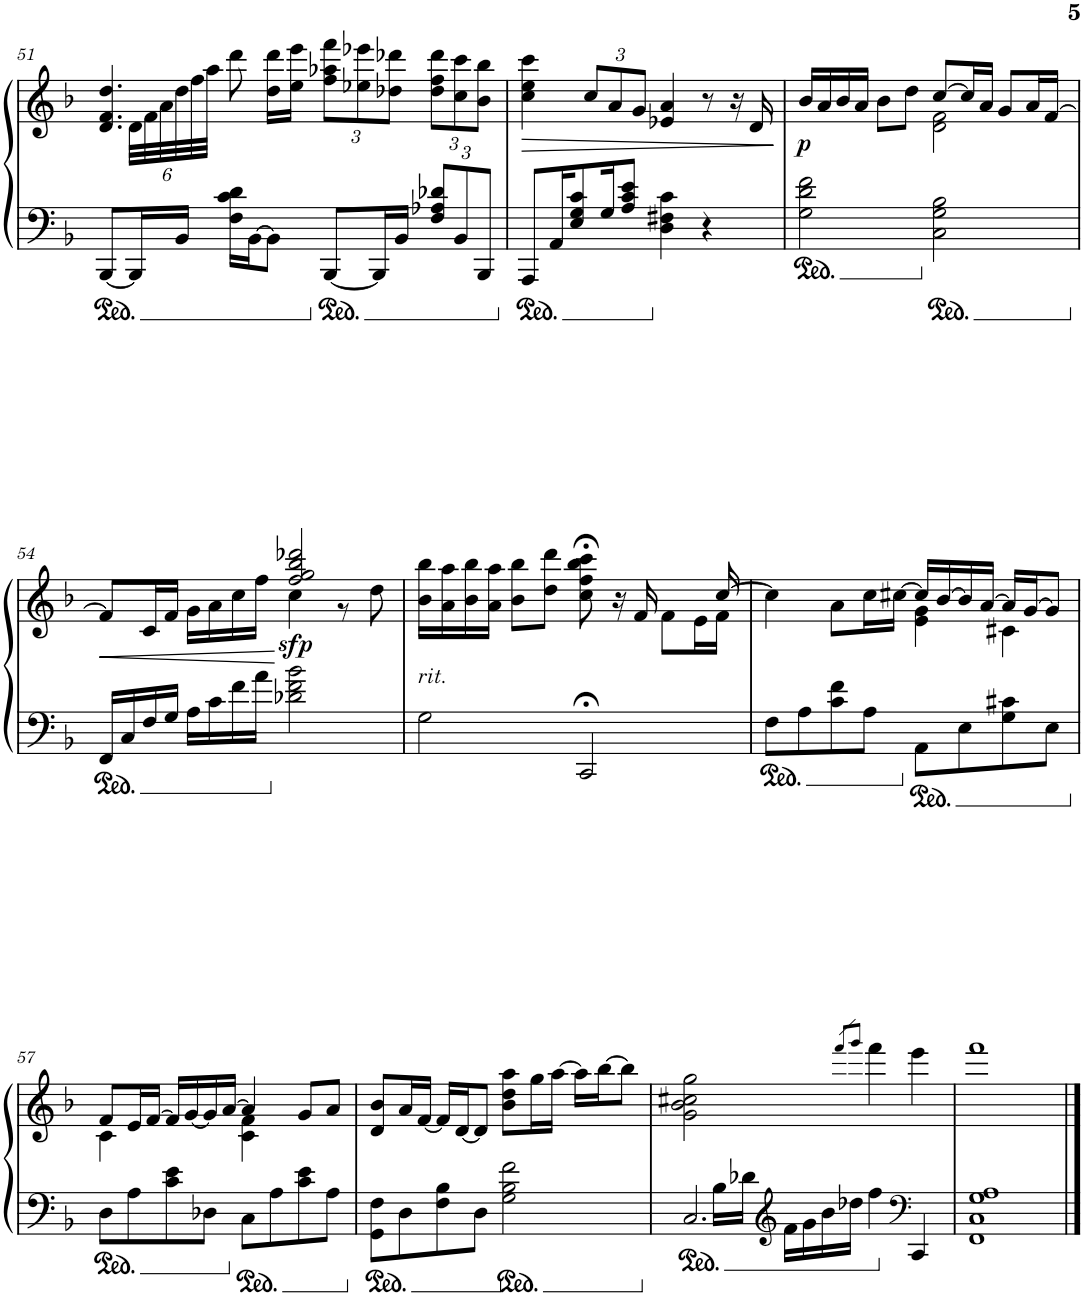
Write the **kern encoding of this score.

**kern	**kern	**dynam
*part1	*part1	*part1
*staff2	*staff1	*staff1/2
*I"Piano	*	*
*I'Pno.	*	*
!!LO:PB:g=z
*clefF4	*clefG2	*
*k[b-]	*k[b-]	*
*M4/4	*M4/4	*
=51	=51	=51
*	*^	*
[8BBB-/L	4.d/ 4.f/ 4.dd/	8ryy	.
*	*	*Xbrackettup	*
16BBB-/L]	.	48d\LLL	.
.	.	48f\	.
.	.	48a\	.
16BB-/JJ	.	48dd\	.
.	.	48ff\	.
.	.	48aa\JJJ	.
16F\ 16c\ 16d\LL	.	8ddd\	.
[16BB-\J	.	.	.
8BB-\J]	16dd\ 16ddd\LL	2ryy	.
.	16ee\ 16eee\JJ	.	.
[8BBB-/L	12ff\ 12aa-X\ 12fff\L	.	.
.	12ee-X\ 12eee-X\	.	.
16BBB-/L]	.	.	.
.	12dd-X\ 12ddd-X\J	.	.
16BB-/JJ	.	.	.
*Xbrackettup	*	*	*
12F/ 12A-X/ 12d-X/L	12dd-\ 12ff\ 12ddd-\L	.	.
12BB-/	12cc\ 12ccc\	.	.
.	.	8ryy	.
12BBB-/J	12b-\ 12bb-\J	.	.
*	*v	*v	*
=52	=52	=52
!	!	!LO:HP:b
8AAA/L	4cc\ 4ee\ 4ccc\	>
16AA/K	.	.
8E/ 8G/ 8c/	.	.
.	12cc/L	.
16G/K	.	.
.	12a/	.
8A/ 8c/ 8e/J	.	.
.	12g/J	.
4D\ 4F#X\ 4c\	4e-X/ 4a/	.
4r	8r	.
.	16r	.
.	16d/	.
.	.	]
=53	=53	=53
*	*^	*
!	!	!	!LO:DY:b
2G\ 2d\ 2f\	16b-/LL	2ryy	p
.	16a/	.	.
.	16b-/	.	.
.	16a/JJ	.	.
.	8b-\L	.	.
.	8dd\J	.	.
2C\ 2G\ 2B-\	[8cc/L	2d\ 2f\	.
.	16cc/L]	.	.
.	16a/JJ	.	.
.	8g/L	.	.
.	16a/L	.	.
.	[16f/JJ	.	.
!!LO:LB:g=z	!!
=54	=54	=54	=54
!	!	!	!LO:HP:b
16FF/LL	8f/L]	2ryy	<
16C/	.	.	.
16F/	16c/L	.	.
16G/JJ	16f/JJ	.	.
16A\LL	16g\LL	.	.
16c\	16a\	.	.
16f\	16cc\	.	.
16a\JJ	16ff\JJ	.	.
!	!	!	!LO:DY:n=1:b
2d-X\ 2f\ 2b-\	2ff/ 2gg/ 2bb-/ 2ddd-X/	4cc\	[ sfp
.	.	8r	.
.	.	8dd\	.
=55	=55	=55	=55
!	!LO:TX:b:i:t=rit.	!	!
2G\	16b-\ 16bb-\LL	2...ryy	.
.	16a\ 16aa\	.	.
.	16b-\ 16bb-\	.	.
.	16a\ 16aa\JJ	.	.
.	8b-\ 8bb-\L	.	.
.	8dd\ 8ddd\J	.	.
2CC;</	8cc\;< 8ff\;< 8bb-\;< 8ccc\;<	.	.
.	16r	.	.
.	16f/	.	.
.	8f\L	.	.
.	16e\L	.	.
.	16f\JJ	[16cc/	.
=56	=56	=56	=56
8F\L	4cc\]	2ryy	.
8A\	.	.	.
8c\ 8f\	8a\L	.	.
8A\J	16cc\L	.	.
.	[16cc#X\JJ	.	.
8AA\L	16cc#/LL]	4e\ 4g\	.
.	[16b-/	.	.
8E\	16b-/]	.	.
.	[16a/JJ	.	.
8G\ 8c#X\	16a/LL]	4c#X\	.
.	[16g/J	.	.
8E\J	8g/J]	.	.
!!LO:LB:g=z	!!
=57	=57	=57	=57
8D\L	8f/L	4c\	.
8A\	16e/L	.	.
.	[16f/JJ	.	.
8c\ 8e\	16f/LL]	4ryy	.
.	[16g/	.	.
8D-X\J	16g/]	.	.
.	[16a/JJ	.	.
8C\L	4a/]	4c\ 4f\	.
8A\	.	.	.
8c\ 8e\	8g/L	4ryy	.
8A\J	8a/J	.	.
*	*v	*v	*
=58	=58	=58
8GG\ 8F\L	8d/ 8b-/L	.
8D\	16a/L	.
.	[16f/JJ	.
8F\ 8B-\	16f/LL]	.
.	[16d/J	.
8D\J	8d/J]	.
2G\ 2B-\ 2f\	8b-\ 8dd\ 8aa\L	.
.	16gg\L	.
.	[16aa\JJ	.
.	16aa\LL]	.
.	[16bb-\J	.
.	8bb-\J]	.
=59	=59	=59
*^	*	*
2.C/	8ryy	2g\ 2b-\ 2cc#X\ 2gg\	.
.	16B-\LL	.	.
.	16d-X\JJ	.	.
*clefG2	*	*	*
.	16f\LL	.	.
.	16g\	.	.
.	16b-\	.	.
.	16dd-X\JJ	.	.
.	.	8qfff/L	.
.	.	8qggg/J	.
.	4ff\	4fff\	.
*clefF4	*	*	*
4CC/	4ryy	4eee\	.
*v	*v	*	*
=60	=60	=60
1FF 1C 1G 1A	1fff	.
==	==	==
*-	*-	*-
